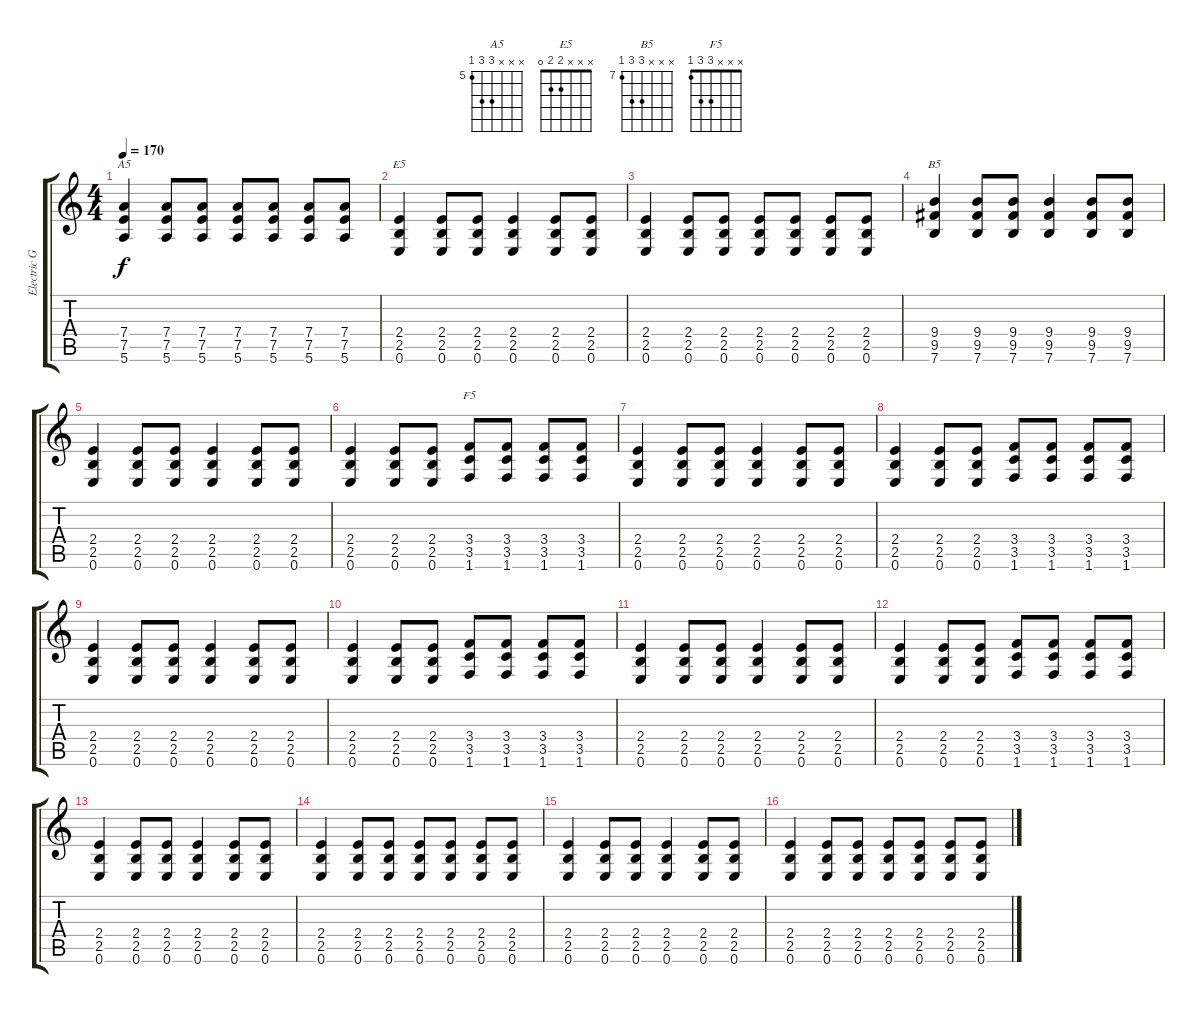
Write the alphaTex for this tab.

\track ("Electric Guiitar" "Electric G") {instrument distortionguitar}
\staff {score tabs}
\tuning (E4 B3 G3 D3 A2 E2) {hide}
\chord ("A5" x x x 7 7 5) {firstfret 5}
\chord ("E5" x x x 2 2 0)
\chord ("B5" x x x 9 9 7) {firstfret 7}
\chord ("F5" x x x 3 3 1)
\ts (4 4)
\tempo 170
\clef g2
\ks c
(7.4 7.5 5.6).4{ch "A5" dy f} (7.4 7.5 5.6).8 (7.4 7.5 5.6).8 (7.4 7.5 5.6).8 (7.4 7.5 5.6).8 (7.4 7.5 5.6).8 (7.4 7.5 5.6).8 |
(2.4 2.5 0.6).4{ch "E5"} (2.4 2.5 0.6).8 (2.4 2.5 0.6).8 (2.4 2.5 0.6).4 (2.4 2.5 0.6).8 (2.4 2.5 0.6).8 |
(2.4 2.5 0.6).4 (2.4 2.5 0.6).8 (2.4 2.5 0.6).8 (2.4 2.5 0.6).8 (2.4 2.5 0.6).8 (2.4 2.5 0.6).8 (2.4 2.5 0.6).8 |
(9.4 9.5 7.6).4{ch "B5"} (9.4 9.5 7.6).8 (9.4 9.5 7.6).8 (9.4 9.5 7.6).4 (9.4 9.5 7.6).8 (9.4 9.5 7.6).8 |
(2.4 2.5 0.6).4 (2.4 2.5 0.6).8 (2.4 2.5 0.6).8 (2.4 2.5 0.6).4 (2.4 2.5 0.6).8 (2.4 2.5 0.6).8 |
(2.4 2.5 0.6).4 (2.4 2.5 0.6).8 (2.4 2.5 0.6).8 (3.4 3.5 1.6).8{ch "F5"} (3.4 3.5 1.6).8 (3.4 3.5 1.6).8 (3.4 3.5 1.6).8 |
(2.4 2.5 0.6).4 (2.4 2.5 0.6).8 (2.4 2.5 0.6).8 (2.4 2.5 0.6).4 (2.4 2.5 0.6).8 (2.4 2.5 0.6).8 |
(2.4 2.5 0.6).4 (2.4 2.5 0.6).8 (2.4 2.5 0.6).8 (3.4 3.5 1.6).8 (3.4 3.5 1.6).8 (3.4 3.5 1.6).8 (3.4 3.5 1.6).8 |
(2.4 2.5 0.6).4 (2.4 2.5 0.6).8 (2.4 2.5 0.6).8 (2.4 2.5 0.6).4 (2.4 2.5 0.6).8 (2.4 2.5 0.6).8 |
(2.4 2.5 0.6).4 (2.4 2.5 0.6).8 (2.4 2.5 0.6).8 (3.4 3.5 1.6).8 (3.4 3.5 1.6).8 (3.4 3.5 1.6).8 (3.4 3.5 1.6).8 |
(2.4 2.5 0.6).4 (2.4 2.5 0.6).8 (2.4 2.5 0.6).8 (2.4 2.5 0.6).4 (2.4 2.5 0.6).8 (2.4 2.5 0.6).8 |
(2.4 2.5 0.6).4 (2.4 2.5 0.6).8 (2.4 2.5 0.6).8 (3.4 3.5 1.6).8 (3.4 3.5 1.6).8 (3.4 3.5 1.6).8 (3.4 3.5 1.6).8 |
(2.4 2.5 0.6).4 (2.4 2.5 0.6).8 (2.4 2.5 0.6).8 (2.4 2.5 0.6).4 (2.4 2.5 0.6).8 (2.4 2.5 0.6).8 |
(2.4 2.5 0.6).4 (2.4 2.5 0.6).8 (2.4 2.5 0.6).8 (2.4 2.5 0.6).8 (2.4 2.5 0.6).8 (2.4 2.5 0.6).8 (2.4 2.5 0.6).8 |
(2.4 2.5 0.6).4 (2.4 2.5 0.6).8 (2.4 2.5 0.6).8 (2.4 2.5 0.6).4 (2.4 2.5 0.6).8 (2.4 2.5 0.6).8 |
(2.4 2.5 0.6).4 (2.4 2.5 0.6).8 (2.4 2.5 0.6).8 (2.4 2.5 0.6).8 (2.4 2.5 0.6).8 (2.4 2.5 0.6).8 (2.4 2.5 0.6).8
